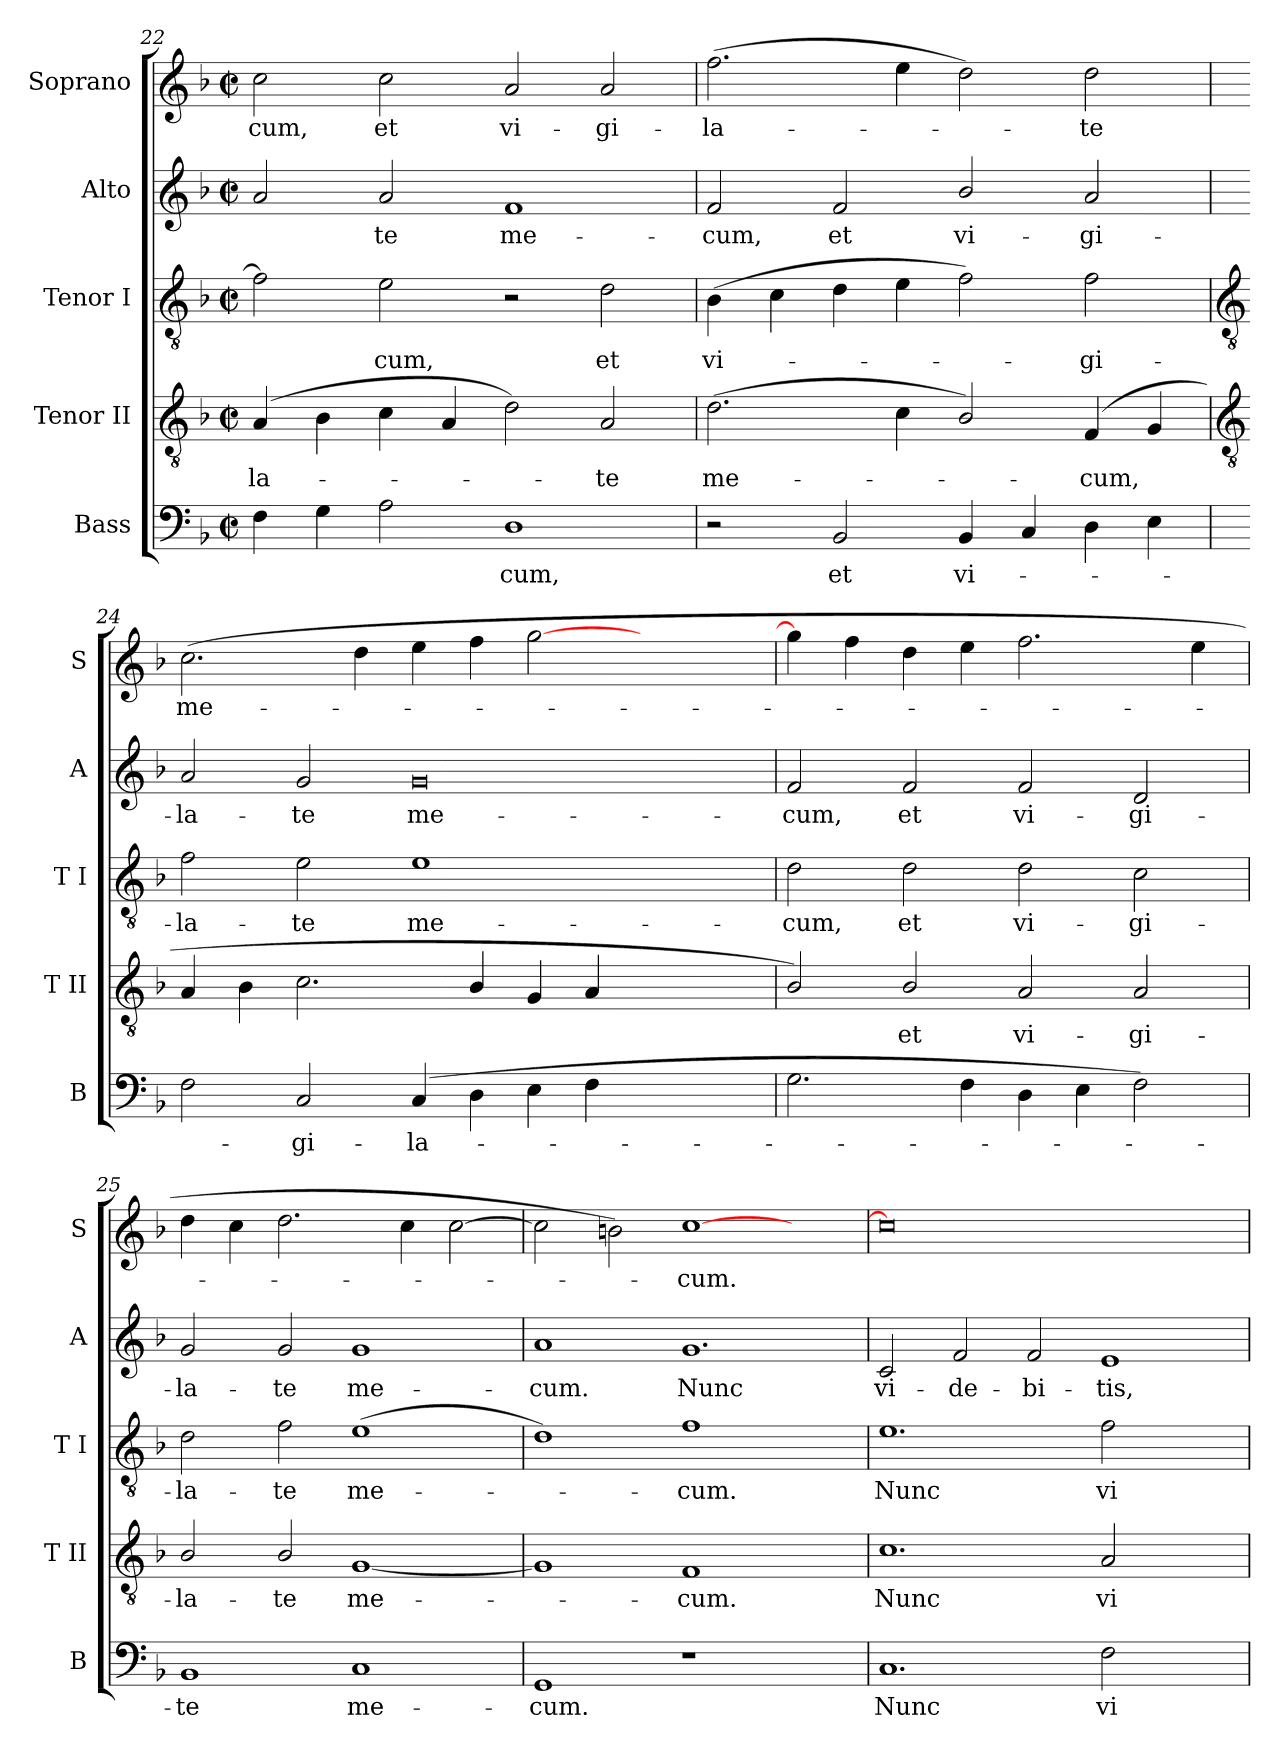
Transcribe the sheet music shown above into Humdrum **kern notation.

**kern	**text	**kern	**text	**kern	**text	**kern	**text	**kern	**text
*part5	*part5	*part4	*part4	*part3	*part3	*part2	*part2	*part1	*part1
*staff5	*staff5	*staff4	*staff4	*staff3	*staff3	*staff2	*staff2	*staff1	*staff1
*I"Bass	*	*I"Tenor II	*	*I"Tenor I	*	*I"Alto	*	*I"Soprano	*
*I'B	*	*I'T II	*	*I'T I	*	*I'A	*	*I'S	*
*clefF4	*	*clefGv2	*	*clefGv2	*	*clefG2	*	*clefG2	*
*k[b-]	*	*k[b-]	*	*k[b-]	*	*k[b-]	*	*k[b-]	*
*F:	*	*F:	*	*F:	*	*F:	*	*F:	*
*M4/2	*	*M4/2	*	*M4/2	*	*M4/2	*	*M4/2	*
*met(c|)	*	*met(c|)	*	*met(c|)	*	*met(c|)	*	*met(c|)	*
=22	=22	=22	=22	=22	=22	=22	=22	=22	=22
!	!	!	!LO:LY:b	!	!	!	!	!	!LO:LY:b
4F	.	(>4A	-la-	2f]	.	2a	.	2cc	-cum,
4G	.	4B-	.	.	.	.	.	.	.
!	!	!	!	!	!LO:LY:b	!	!LO:LY:b	!	!LO:LY:b
2A	.	4c	.	2e	cum,	2a	te	2cc	et
.	.	4A	.	.	.	.	.	.	.
!	!LO:LY:b	!	!	!	!	!	!LO:LY:b	!	!LO:LY:b
1D	cum,	2d)	.	2r	.	1f	me-	2a	vi-
!	!	!	!LO:LY:b	!	!LO:LY:b	!	!	!	!LO:LY:b
.	.	2A	te	2d	et	.	.	2a	-gi-
=23	=23	=23	=23	=23	=23	=23	=23	=23	=23
!	!	!	!LO:LY:b	!	!LO:LY:b	!	!LO:LY:b	!	!LO:LY:b
2r	.	(>2.d	me-	(>4B-	vi-	2f	-cum,	(>2.ff	-la-
.	.	.	.	4c	.	.	.	.	.
!	!LO:LY:b	!	!	!	!	!	!LO:LY:b	!	!
2BB-	et	.	.	4d	.	2f	et	.	.
.	.	4c	.	4e	.	.	.	4ee	.
!	!LO:LY:b	!	!	!	!	!	!LO:LY:b	!	!
4BB-	vi-	2B-/)	.	2f)	.	2b-/	vi-	2dd)	.
4C	.	.	.	.	.	.	.	.	.
!	!	!	!LO:LY:b	!	!LO:LY:b	!	!LO:LY:b	!	!LO:LY:b
4D	.	(>4F	cum,	2f	gi-	2a	-gi-	2dd	te
4E	.	4G	.	.	.	.	.	.	.
!!LO:LB:g=z
=24	=24	=24	=24	=24	=24	=24	=24	=24	=24
*	*	*clefGv2	*	*clefGv2	*	*	*	*	*
!	!	!	!	!	!LO:LY:b	!	!LO:LY:b	!	!LO:LY:b
2F	.	4A	.	2f	-la-	2a	-la-	(>2.cc	me-
.	.	4B-	.	.	.	.	.	.	.
!	!LO:LY:b	!	!	!	!LO:LY:b	!	!LO:LY:b	!	!
2C	gi-	2.c	.	2e	-te	2g	-te	.	.
.	.	.	.	.	.	.	.	4dd	.
!	!LO:LY:b	!	!	!	!LO:LY:b	!	!LO:LY:b	!	!
(>4C	-la-	.	.	1e	me-	0g	me-	4ee	.
4D	.	4B-/	.	.	.	.	.	4ff	.
4E	.	4G	.	.	.	.	.	[2gg	.
4F	.	4A	.	.	.	.	.	.	.
1ryy	.	1ryy	.	1ryy	.	.	.	1ryy	.
=24A	=24A	=24A	=24A	=24A	=24A	=24A	=24A	=24A	=24A
!	!	!	!	!	!LO:LY:b	!	!LO:LY:b	!	!
2.G	.	2B-/)	.	2d	-cum,	2f	-cum,	4gg]	.
.	.	.	.	.	.	.	.	4ff	.
!	!	!	!LO:LY:b	!	!LO:LY:b	!	!LO:LY:b	!	!
.	.	2B-/	et	2d	et	2f	et	4dd	.
4F	.	.	.	.	.	.	.	4ee	.
!	!	!	!LO:LY:b	!	!LO:LY:b	!	!LO:LY:b	!	!
4D	.	2A	vi-	2d	vi-	2f	vi-	2.ff	.
4E	.	.	.	.	.	.	.	.	.
!	!	!	!LO:LY:b	!	!LO:LY:b	!	!LO:LY:b	!	!
2F)	.	2A	-gi-	2c	-gi-	2d	-gi-	.	.
.	.	.	.	.	.	.	.	4ee	.
=25A	=25A	=25A	=25A	=25A	=25A	=25A	=25A	=25A	=25A
!	!LO:LY:b	!	!LO:LY:b	!	!LO:LY:b	!	!LO:LY:b	!	!
1BB-	te	2B-/	-la-	2d	-la-	2g	-la-	4dd	.
.	.	.	.	.	.	.	.	4cc	.
!	!	!	!LO:LY:b	!	!LO:LY:b	!	!LO:LY:b	!	!
.	.	2B-/	-te	2f	-te	2g	-te	2.dd	.
!	!LO:LY:b	!	!LO:LY:b	!	!LO:LY:b	!	!LO:LY:b	!	!
1C	me-	[1G	me-	(>1e	me-	1g	me-	.	.
.	.	.	.	.	.	.	.	4cc	.
.	.	.	.	.	.	.	.	[2cc	.
=26A	=26A	=26A	=26A	=26A	=26A	=26A	=26A	=26A	=26A
!	!LO:LY:b	!	!	!	!	!	!LO:LY:b	!	!
1GG	-cum.	1G]	.	1d)	.	1a	-cum.	2cc]	.
.	.	.	.	.	.	.	.	2bn)	.
!	!	!	!LO:LY:b	!	!LO:LY:b	!	!LO:LY:b	!	!LO:LY:b
1r	.	1F	cum.	1f	cum.	1.g	Nunc	[1cc	cum.
2ryy	.	2ryy	.	2ryy	.	.	.	2ryy	.
=27A	=27A	=27A	=27A	=27A	=27A	=27A	=27A	=27A	=27A
!	!LO:LY:b	!	!LO:LY:b	!	!LO:LY:b	!	!LO:LY:b	!	!
1.C	Nunc	1.c	Nunc	1.e	Nunc	2c	vi-	0cc]	.
!	!	!	!	!	!	!	!LO:LY:b	!	!
.	.	.	.	.	.	2f	-de-	.	.
!	!	!	!	!	!	!	!LO:LY:b	!	!
.	.	.	.	.	.	2f	-bi-	.	.
!	!LO:LY:b	!	!LO:LY:b	!	!LO:LY:b	!	!LO:LY:b	!	!
2F	vi-	2A	vi-	2f	vi-	1e	-tis,	.	.
2ryy	.	2ryy	.	2ryy	.	.	.	2ryy	.
=	=	=	=	=	=	=	=	=	=
*-	*-	*-	*-	*-	*-	*-	*-	*-	*-
